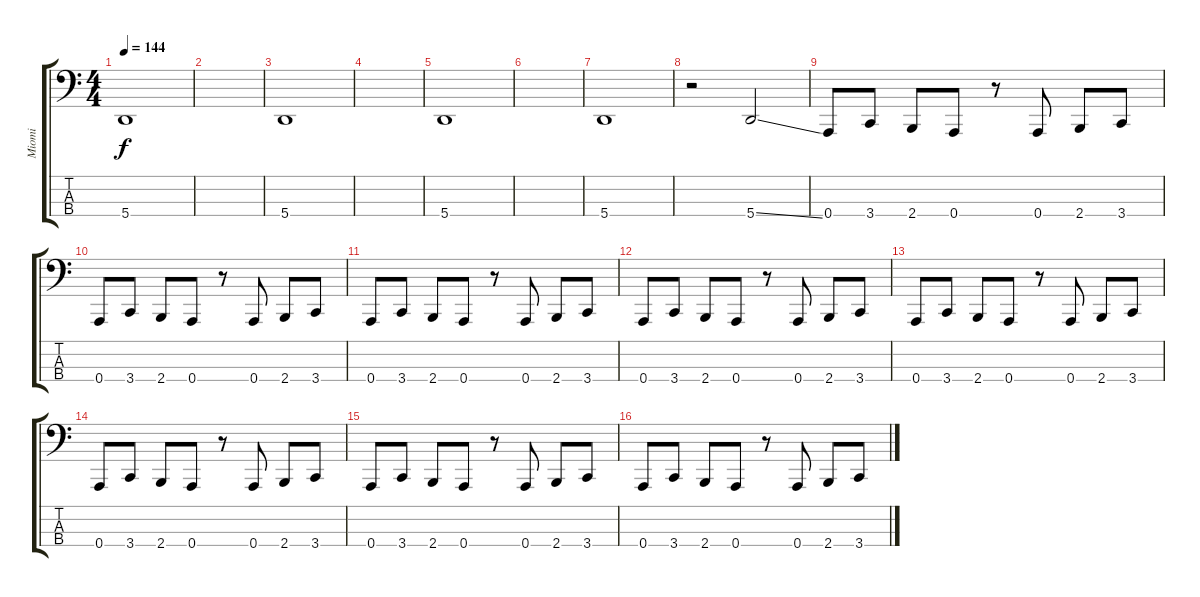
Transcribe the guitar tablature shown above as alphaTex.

\track ("Miomi" "Miomi") {instrument electricbassfinger}
\staff {score tabs}
\tuning (G2 A1 E1 A0) {hide}
\ts (4 4)
\tempo 144
\clef f4
\ks c
5.4.1{dy f} |
|
5.4.1 |
|
5.4.1 |
|
5.4.1 |
r.2 5.4{ss}.2 |
0.4.8 3.4.8 2.4.8 0.4.8 r.8 0.4.8 2.4.8 3.4.8 |
0.4.8 3.4.8 2.4.8 0.4.8 r.8 0.4.8 2.4.8 3.4.8 |
0.4.8 3.4.8 2.4.8 0.4.8 r.8 0.4.8 2.4.8 3.4.8 |
0.4.8 3.4.8 2.4.8 0.4.8 r.8 0.4.8 2.4.8 3.4.8 |
0.4.8 3.4.8 2.4.8 0.4.8 r.8 0.4.8 2.4.8 3.4.8 |
0.4.8 3.4.8 2.4.8 0.4.8 r.8 0.4.8 2.4.8 3.4.8 |
0.4.8 3.4.8 2.4.8 0.4.8 r.8 0.4.8 2.4.8 3.4.8 |
0.4.8 3.4.8 2.4.8 0.4.8 r.8 0.4.8 2.4.8 3.4.8
